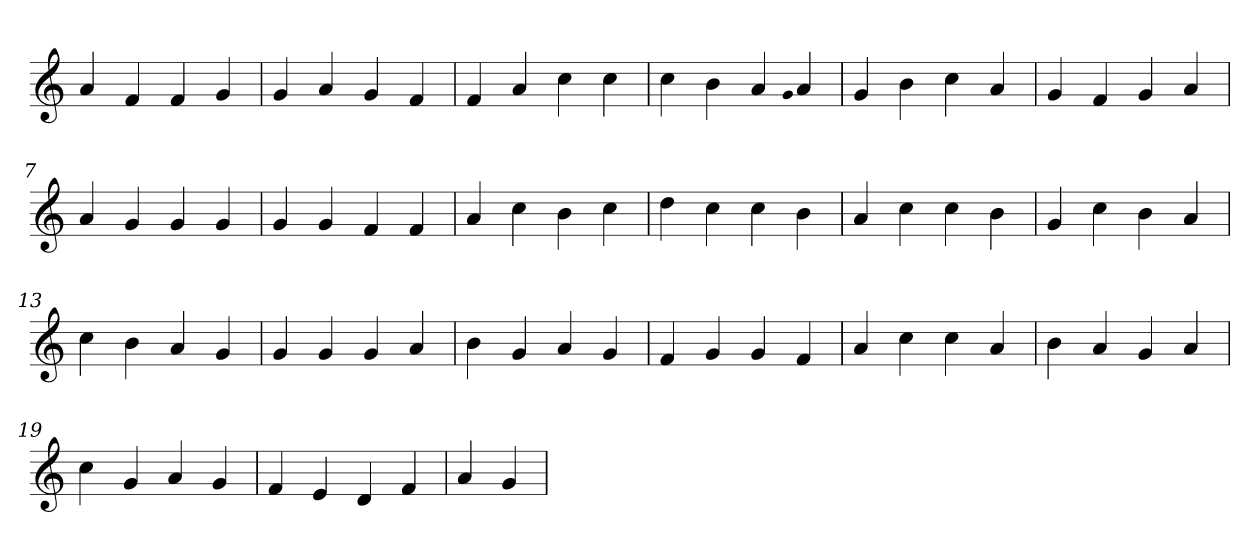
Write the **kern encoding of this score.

**kern
*part1
*staff1
*clefG2
=1
4a
4f
4f
4g
=2
4g
4a
4g
4f
=3
4f
4a
4cc
4cc
=4
4cc
4b
4a
qqg
4a
=5
4g
4b
4cc
4a
=6
4g
4f
4g
4a
=7
4a
4g
4g
4g
=8
4g
4g
4f
4f
=9
4a
4cc
4b
4cc
=10
4dd
4cc
4cc
4b
=11
4a
4cc
4cc
4b
=12
4g
4cc
4b
4a
=13
4cc
4b
4a
4g
=14
4g
4g
4g
4a
=15
4b
4g
4a
4g
=16
4f
4g
4g
4f
=17
4a
4cc
4cc
4a
=18
4b
4a
4g
4a
=19
4cc
4g
4a
4g
=20
4f
4e
4d
4f
=21
4a
4g
=
*-
